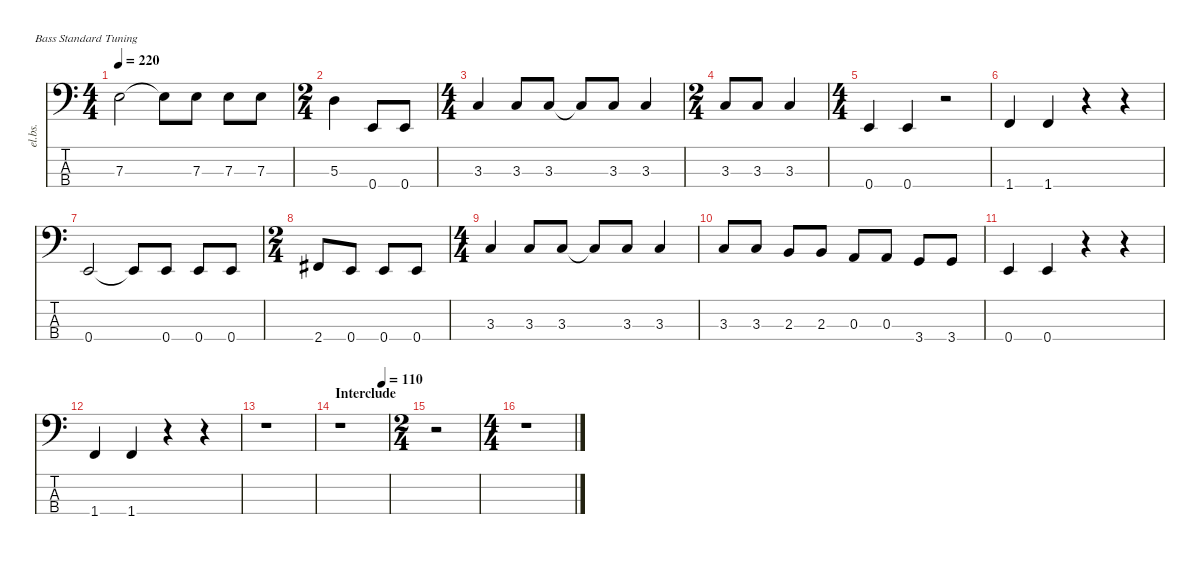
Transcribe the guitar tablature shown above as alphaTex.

\defaultSystemsLayout 4
\hideDynamics
\bracketExtendMode nobrackets
\track ("Burton" "el.bs.") {instrument electricbassfinger}
\staff {score tabs}
\tuning (G2 D2 A1 E1)
\ts (4 4)
\tempo 220
\clef f4
\ks c
7.3.2{dy f} 7.3{t}.8 7.3.8 7.3.8 7.3.8 |
\ts (2 4)
5.3.4 0.4.8 0.4.8 |
\ts (4 4)
3.3.4 3.3.8 3.3.8 3.3{t}.8 3.3.8 3.3.4 |
\ts (2 4)
3.3.8 3.3.8 3.3.4 |
\ts (4 4)
0.4.4 0.4.4 r.2 |
1.4.4 1.4.4 r.4 r.4 |
0.4.2 0.4{t}.8 0.4.8 0.4.8 0.4.8 |
\ts (2 4)
2.4{acc #}.8 0.4.8 0.4.8 0.4.8 |
\ts (4 4)
3.3.4 3.3.8 3.3.8 3.3{t}.8 3.3.8 3.3.4 |
3.3.8 3.3.8 2.3.8 2.3.8 0.3.8 0.3.8 3.4.8 3.4.8 |
0.4.4 0.4.4 r.4 r.4 |
1.4.4 1.4.4 r.4 r.4 |
r.1 |
\section ("" "Interclude")
\tempo (110 0.875)
r.1 |
\ts (2 4)
r.2 |
\ts (4 4)
r.1
